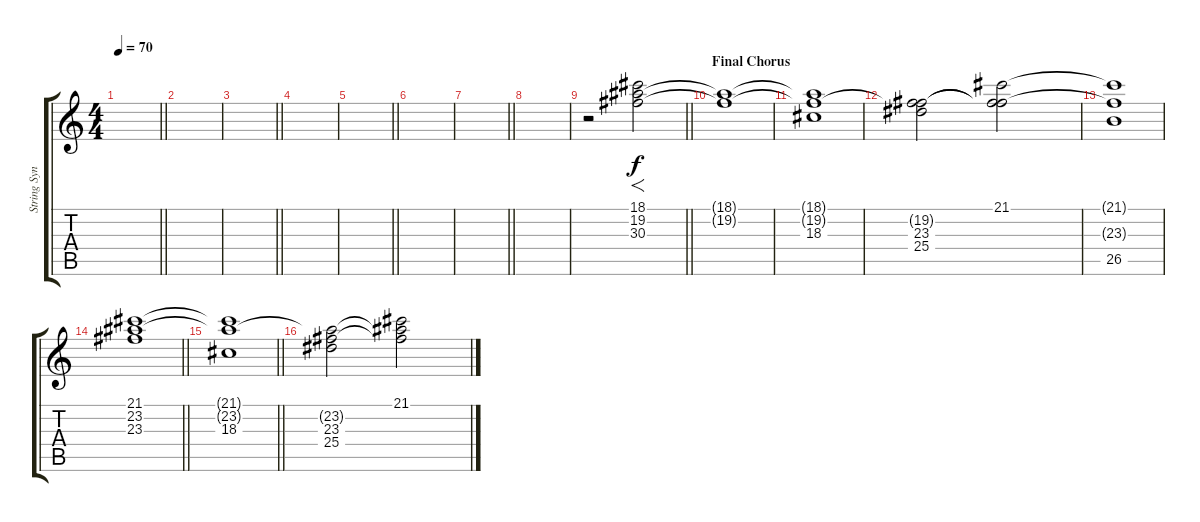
\track ("String Synth" "String Syn") {instrument synthstrings1}
\staff {score tabs}
\tuning (E4 B3 G3 D3 A2 E2) {hide}
\ts (4 4)
\tempo 70
\clef g2
\barLineRight lightlight
\ks c
|
|
\barLineRight lightlight
|
|
\barLineRight lightlight
|
|
\barLineRight lightlight
|
|
\barLineRight lightlight
r.2{volume 11} (18.1 19.2 30.3).2{f} |
\section ("" "Final Chorus")
(18.1{t} 19.2{t}).1 |
(18.1{t} 19.2{t} 18.3).1 |
(19.2{t} 23.3 25.4).2 (21.1 19.2{t} 23.3{t}).2 |
(21.1{t} 23.3{t} 26.5).1 |
\barLineRight lightlight
(21.1 23.2 23.3).1 |
\barLineRight lightlight
(21.1{t} 23.2{t} 18.3).1 |
(23.2{t} 23.3 25.4).2 (21.1 23.2{t} 23.3{t}).2
